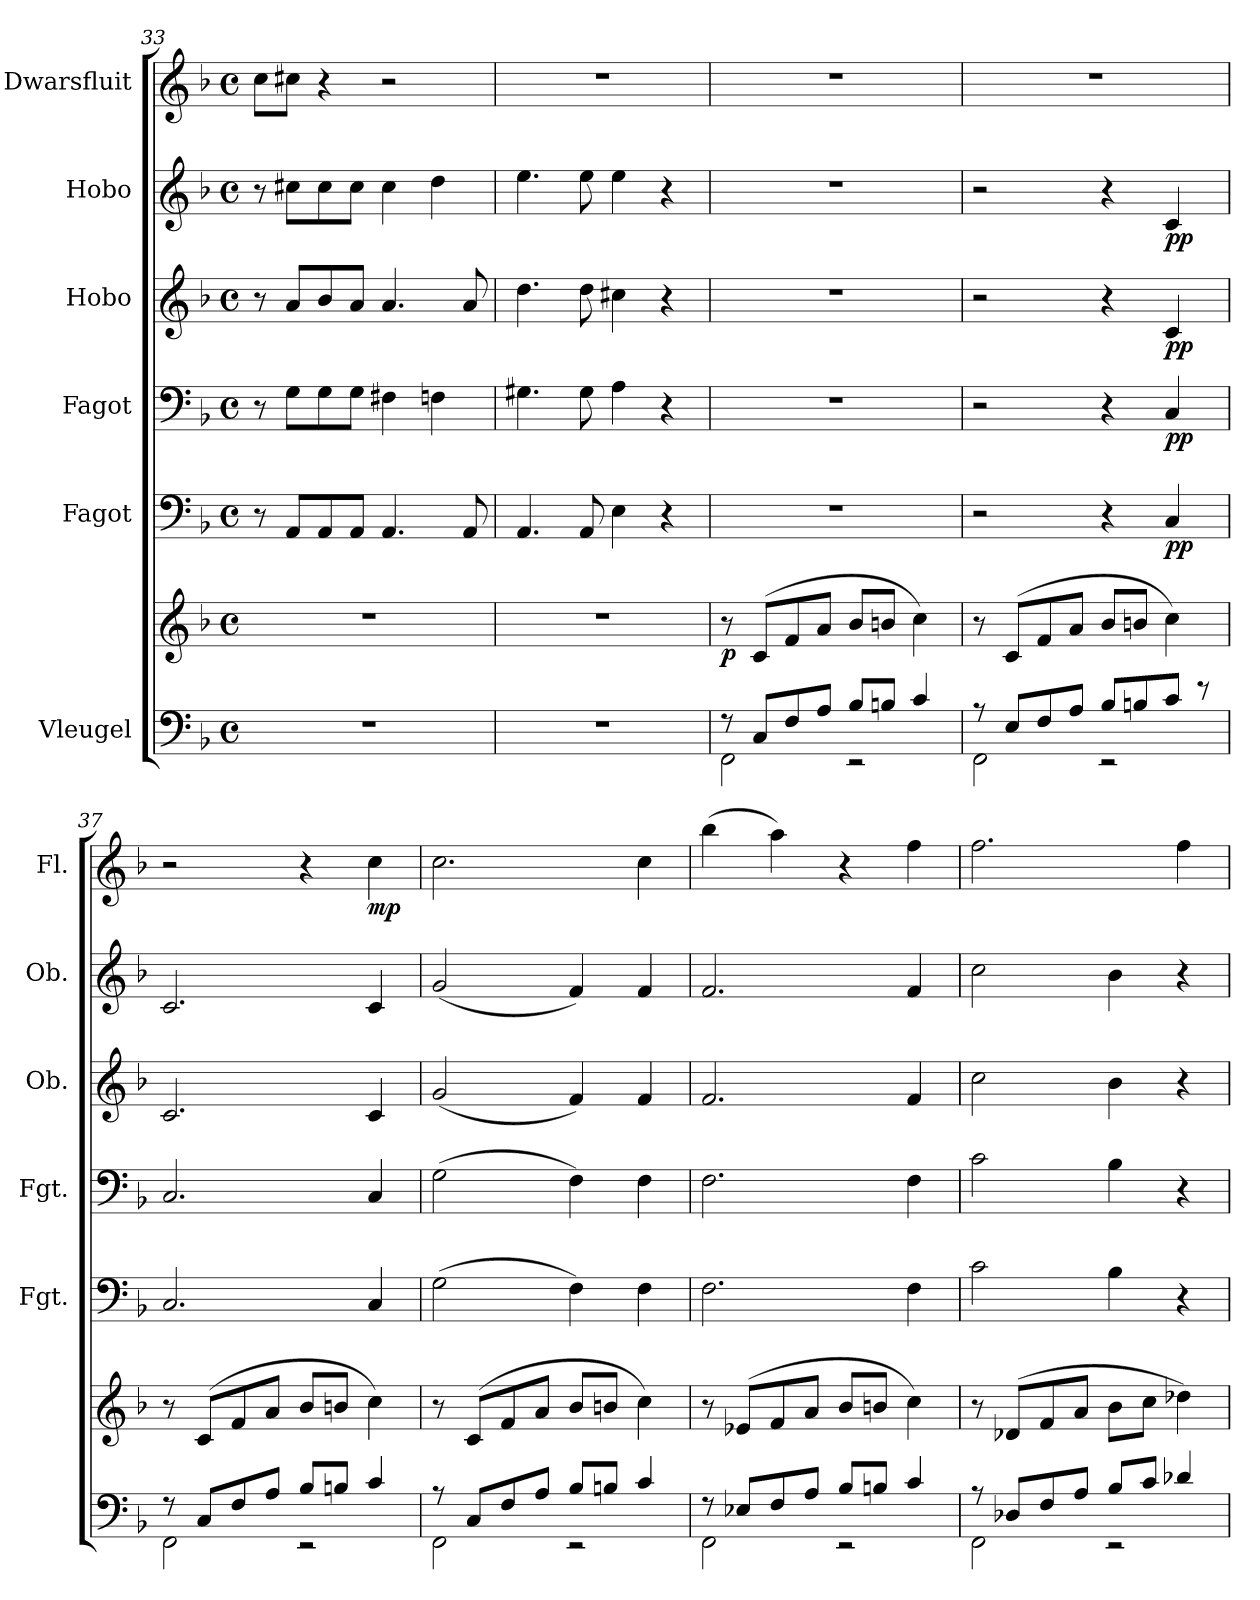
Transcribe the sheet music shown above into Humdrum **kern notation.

**kern	**kern	**dynam	**kern	**dynam	**kern	**dynam	**kern	**dynam	**kern	**dynam	**kern	**dynam
*part6	*part6	*part6	*part5	*part5	*part4	*part4	*part3	*part3	*part2	*part2	*part1	*part1
*staff7	*staff6	*staff6/7	*staff5	*staff5	*staff4	*staff4	*staff3	*staff3	*staff2	*staff2	*staff1	*staff1
*I"Vleugel	*	*	*I"Fagot	*	*I"Fagot	*	*I"Hobo	*	*I"Hobo	*	*I"Dwarsfluit	*
*	*	*	*I'Fgt.	*	*I'Fgt.	*	*I'Ob.	*	*I'Ob.	*	*I'Fl.	*
*clefF4	*clefG2	*	*clefF4	*	*clefF4	*	*clefG2	*	*clefG2	*	*clefG2	*
*k[b-]	*k[b-]	*	*k[b-]	*	*k[b-]	*	*k[b-]	*	*k[b-]	*	*k[b-]	*
*M4/4	*M4/4	*	*M4/4	*	*M4/4	*	*M4/4	*	*M4/4	*	*M4/4	*
*met(c)	*met(c)	*	*met(c)	*	*met(c)	*	*met(c)	*	*met(c)	*	*met(c)	*
=33	=33	=33	=33	=33	=33	=33	=33	=33	=33	=33	=33	=33
1r	1r	.	8r	.	8r	.	8r	.	8r	.	8cc\L	.
.	.	.	8AA/L	.	8G\L	.	8a/L	.	8cc#X\L	.	8cc#X\J	.
.	.	.	8AA/	.	8G\	.	8b-/	.	8cc#\	.	4r	.
.	.	.	8AA/J	.	8G\J	.	8a/J	.	8cc#\J	.	.	.
.	.	.	4.AA/	.	4F#X\	.	4.a/	.	4cc#\	.	2r	.
.	.	.	.	.	4Fn\	.	.	.	4dd\	.	.	.
.	.	.	8AA/	.	.	.	8a/	.	.	.	.	.
!!LO:PB:g=z
=34	=34	=34	=34	=34	=34	=34	=34	=34	=34	=34	=34	=34
1r	1r	.	4.AA/	.	4.G#X\	.	4.dd\	.	4.ee\	.	1r	.
.	.	.	8AA/	.	8G#\	.	8dd\	.	8ee\	.	.	.
.	.	.	4E\	.	4A\	.	4cc#X\	.	4ee\	.	.	.
.	.	.	4r	.	4r	.	4r	.	4r	.	.	.
=35	=35	=35	=35	=35	=35	=35	=35	=35	=35	=35	=35	=35
*^	*	*	*	*	*	*	*	*	*	*	*	*
!	!	!	!LO:DY:b	!	!	!	!	!	!	!	!	!	!
8r	2FF\	8r	p	1r	.	1r	.	1r	.	1r	.	1r	.
8C/L	.	(8c/L	.	.	.	.	.	.	.	.	.	.	.
8F/	.	8f/	.	.	.	.	.	.	.	.	.	.	.
8A/J	.	8a/J	.	.	.	.	.	.	.	.	.	.	.
8B-/L	2r	8b-/L	.	.	.	.	.	.	.	.	.	.	.
8Bn/J	.	8bn/J	.	.	.	.	.	.	.	.	.	.	.
4c/	.	4cc\)	.	.	.	.	.	.	.	.	.	.	.
=36	=36	=36	=36	=36	=36	=36	=36	=36	=36	=36	=36	=36	=36
8r	2FF\	8r	.	2r	.	2r	.	2r	.	2r	.	1r	.
8E/L	.	(8c/L	.	.	.	.	.	.	.	.	.	.	.
8F/	.	8f/	.	.	.	.	.	.	.	.	.	.	.
8A/J	.	8a/J	.	.	.	.	.	.	.	.	.	.	.
8B-/L	2r	8b-/L	.	4r	.	4r	.	4r	.	4r	.	.	.
8Bn/	.	8bn/J	.	.	.	.	.	.	.	.	.	.	.
!	!	!	!	!	!LO:DY:b	!	!LO:DY:b	!	!LO:DY:b	!	!LO:DY:b	!	!
8c/J	.	4cc\)	.	4C/	pp	4C/	pp	4c/	pp	4c/	pp	.	.
8r	.	.	.	.	.	.	.	.	.	.	.	.	.
=37	=37	=37	=37	=37	=37	=37	=37	=37	=37	=37	=37	=37	=37
8r	2FF\	8r	.	2.C/	.	2.C/	.	2.c/	.	2.c/	.	2r	.
8C/L	.	(8c/L	.	.	.	.	.	.	.	.	.	.	.
8F/	.	8f/	.	.	.	.	.	.	.	.	.	.	.
8A/J	.	8a/J	.	.	.	.	.	.	.	.	.	.	.
8B-/L	2r	8b-/L	.	.	.	.	.	.	.	.	.	4r	.
8Bn/J	.	8bn/J	.	.	.	.	.	.	.	.	.	.	.
!	!	!	!	!	!	!	!	!	!	!	!	!	!LO:DY:b
4c/	.	4cc\)	.	4C/	.	4C/	.	4c/	.	4c/	.	4cc\	mp
=38	=38	=38	=38	=38	=38	=38	=38	=38	=38	=38	=38	=38	=38
8r	2FF\	8r	.	(2G\	.	(2G\	.	(2g/	.	(2g/	.	2.cc\	.
8C/L	.	(8c/L	.	.	.	.	.	.	.	.	.	.	.
8F/	.	8f/	.	.	.	.	.	.	.	.	.	.	.
8A/J	.	8a/J	.	.	.	.	.	.	.	.	.	.	.
8B-/L	2r	8b-/L	.	4F\)	.	4F\)	.	4f/)	.	4f/)	.	.	.
8Bn/J	.	8bn/J	.	.	.	.	.	.	.	.	.	.	.
4c/	.	4cc\)	.	4F\	.	4F\	.	4f/	.	4f/	.	4cc\	.
!!LO:LB:g=z
=39	=39	=39	=39	=39	=39	=39	=39	=39	=39	=39	=39	=39	=39
8r	2FF\	8r	.	2.F\	.	2.F\	.	2.f/	.	2.f/	.	(4bb-\	.
8E-X/L	.	(8e-X/L	.	.	.	.	.	.	.	.	.	.	.
8F/	.	8f/	.	.	.	.	.	.	.	.	.	4aa\)	.
8A/J	.	8a/J	.	.	.	.	.	.	.	.	.	.	.
8B-/L	2r	8b-/L	.	.	.	.	.	.	.	.	.	4r	.
8Bn/J	.	8bn/J	.	.	.	.	.	.	.	.	.	.	.
4c/	.	4cc\)	.	4F\	.	4F\	.	4f/	.	4f/	.	4ff\	.
=40	=40	=40	=40	=40	=40	=40	=40	=40	=40	=40	=40	=40	=40
8r	2FF\	8r	.	2c\	.	2c\	.	2cc\	.	2cc\	.	2.ff\	.
8D-X/L	.	(8d-X/L	.	.	.	.	.	.	.	.	.	.	.
8F/	.	8f/	.	.	.	.	.	.	.	.	.	.	.
8A/J	.	8a/J	.	.	.	.	.	.	.	.	.	.	.
8B-/L	2r	8b-\L	.	4B-\	.	4B-\	.	4b-\	.	4b-\	.	.	.
8c/J	.	8cc\J	.	.	.	.	.	.	.	.	.	.	.
4d-X/	.	4dd-X\)	.	4r	.	4r	.	4r	.	4r	.	4ff\	.
*v	*v	*	*	*	*	*	*	*	*	*	*	*	*
=	=	=	=	=	=	=	=	=	=	=	=	=
*-	*-	*-	*-	*-	*-	*-	*-	*-	*-	*-	*-	*-
